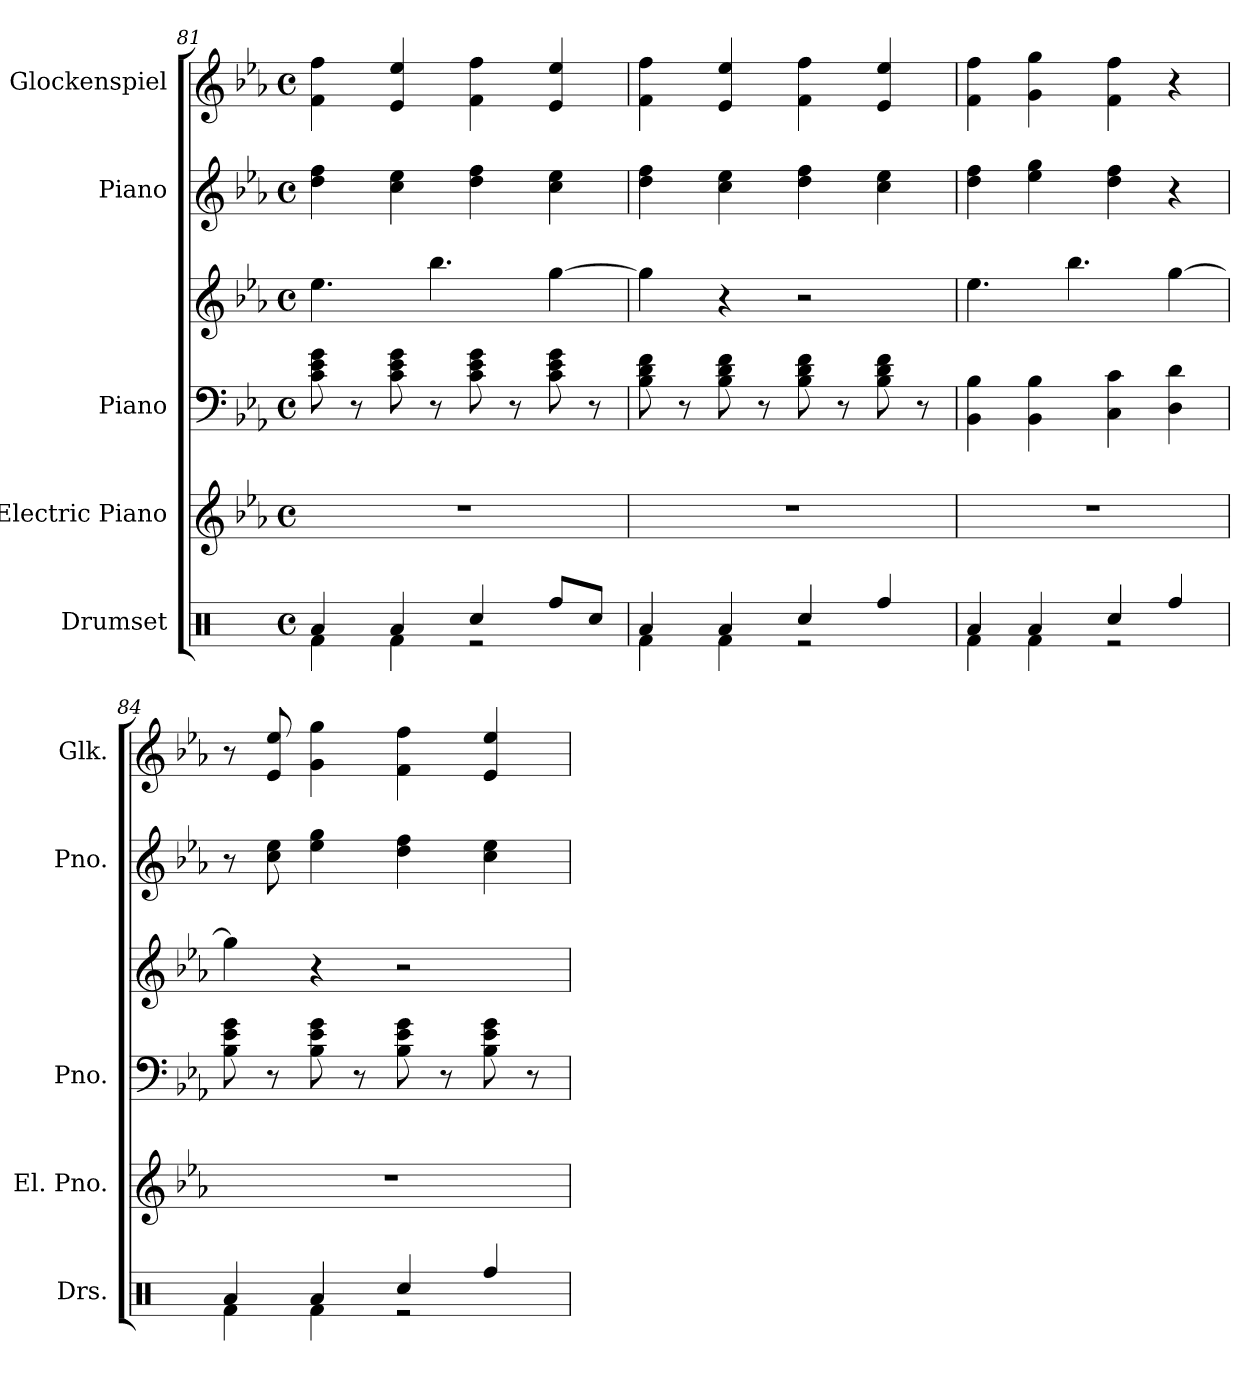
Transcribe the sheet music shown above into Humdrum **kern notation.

**kern	**kern	**kern	**kern	**kern	**kern
*part5	*part4	*part3	*part3	*part2	*part1
*staff6	*staff5	*staff4	*staff3	*staff2	*staff1
*I"Drumset	*I"Electric Piano	*I"Piano	*	*I"Piano	*I"Glockenspiel
*I'Drs.	*I'El. Pno.	*I'Pno.	*	*I'Pno.	*I'Glk.
!!LO:LB:g=z
*clefX	*clefG2	*clefF4	*clefG2	*clefG2	*clefG2
*	*	*	*	*	*ITrd-14c-24
*k[]	*k[b-e-a-]	*k[b-e-a-]	*k[b-e-a-]	*k[b-e-a-]	*k[b-e-a-]
*M4/4	*M4/4	*M4/4	*M4/4	*M4/4	*M4/4
*met(c)	*met(c)	*met(c)	*met(c)	*met(c)	*met(c)
=81	=81	=81	=81	=81	=81
*^	*	*	*	*	*
4Ra/	4Rf\	1r	8c\ 8e-\ 8g\	4.ee-\	4dd\ 4ff\	4fff\ 4ffff\
.	.	.	8r	.	.	.
4Ra/	4Rf\	.	8c\ 8e-\ 8g\	.	4cc\ 4ee-\	4eee-/ 4eeee-/
.	.	.	8r	4.bb-\	.	.
4Rcc/	2r	.	8c\ 8e-\ 8g\	.	4dd\ 4ff\	4fff\ 4ffff\
.	.	.	8r	.	.	.
8Rff/L	.	.	8c\ 8e-\ 8g\	[4gg\	4cc\ 4ee-\	4eee-/ 4eeee-/
8Rcc/J	.	.	8r	.	.	.
=82	=82	=82	=82	=82	=82	=82
4Ra/	4Rf\	1r	8B-\ 8d\ 8f\	4gg\]	4dd\ 4ff\	4fff\ 4ffff\
.	.	.	8r	.	.	.
4Ra/	4Rf\	.	8B-\ 8d\ 8f\	4r	4cc\ 4ee-\	4eee-/ 4eeee-/
.	.	.	8r	.	.	.
4Rcc/	2r	.	8B-\ 8d\ 8f\	2r	4dd\ 4ff\	4fff\ 4ffff\
.	.	.	8r	.	.	.
4Rff/	.	.	8B-\ 8d\ 8f\	.	4cc\ 4ee-\	4eee-/ 4eeee-/
.	.	.	8r	.	.	.
=83	=83	=83	=83	=83	=83	=83
4Ra/	4Rf\	1r	4BB-\ 4B-\	4.ee-\	4dd\ 4ff\	4fff\ 4ffff\
4Ra/	4Rf\	.	4BB-\ 4B-\	.	4ee-\ 4gg\	4ggg\ 4gggg\
.	.	.	.	4.bb-\	.	.
4Rcc/	2r	.	4C\ 4c\	.	4dd\ 4ff\	4fff\ 4ffff\
4Rff/	.	.	4D\ 4d\	[4gg\	4r	4r
=84	=84	=84	=84	=84	=84	=84
4Ra/	4Rf\	1r	8B-\ 8e-\ 8g\	4gg\]	8r	8r
.	.	.	8r	.	8cc\ 8ee-\	8eee-/ 8eeee-/
4Ra/	4Rf\	.	8B-\ 8e-\ 8g\	4r	4ee-\ 4gg\	4ggg\ 4gggg\
.	.	.	8r	.	.	.
4Rcc/	2r	.	8B-\ 8e-\ 8g\	2r	4dd\ 4ff\	4fff\ 4ffff\
.	.	.	8r	.	.	.
4Rff/	.	.	8B-\ 8e-\ 8g\	.	4cc\ 4ee-\	4eee-/ 4eeee-/
.	.	.	8r	.	.	.
*v	*v	*	*	*	*	*
=	=	=	=	=	=
*-	*-	*-	*-	*-	*-
